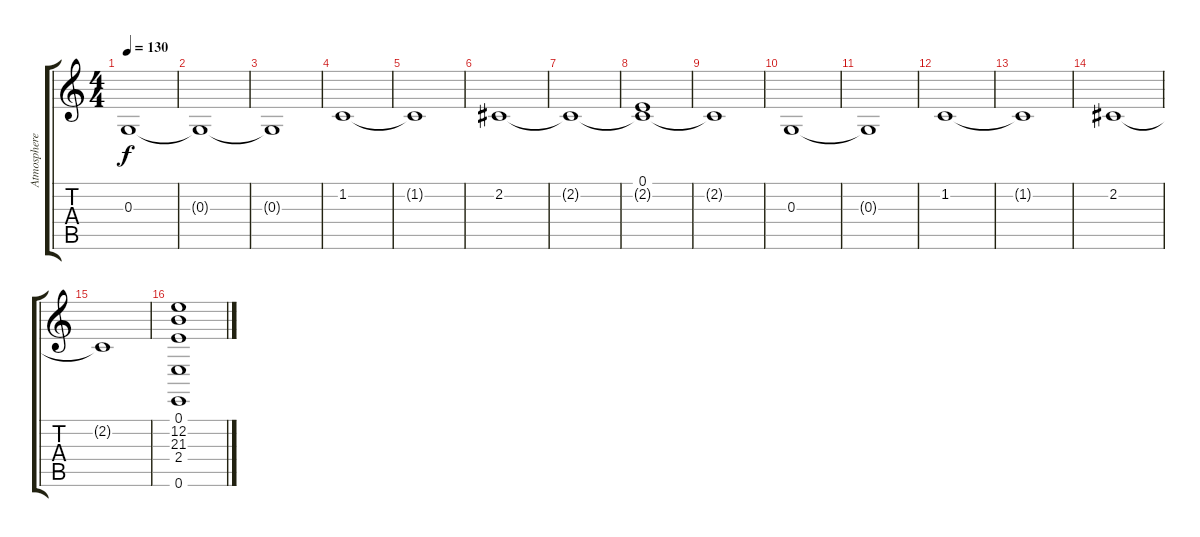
\track ("Atmosphere" "Atmosphere") {instrument fx1rain}
\staff {score tabs}
\tuning (E4 B3 G3 D3 A2 E2) {hide}
\ts (4 4)
\tempo 130
\clef g2
\ks c
0.3{t}.1{dy f} |
0.3{t}.1 |
0.3{t}.1 |
1.2.1 |
1.2{t}.1 |
2.2.1 |
2.2{t}.1 |
(0.1 2.2{t}).1 |
2.2{t}.1 |
0.3.1 |
0.3{t}.1 |
1.2.1 |
1.2{t}.1 |
2.2.1 |
2.2{t}.1 |
(0.1 12.2 21.3 2.4 0.6).1
